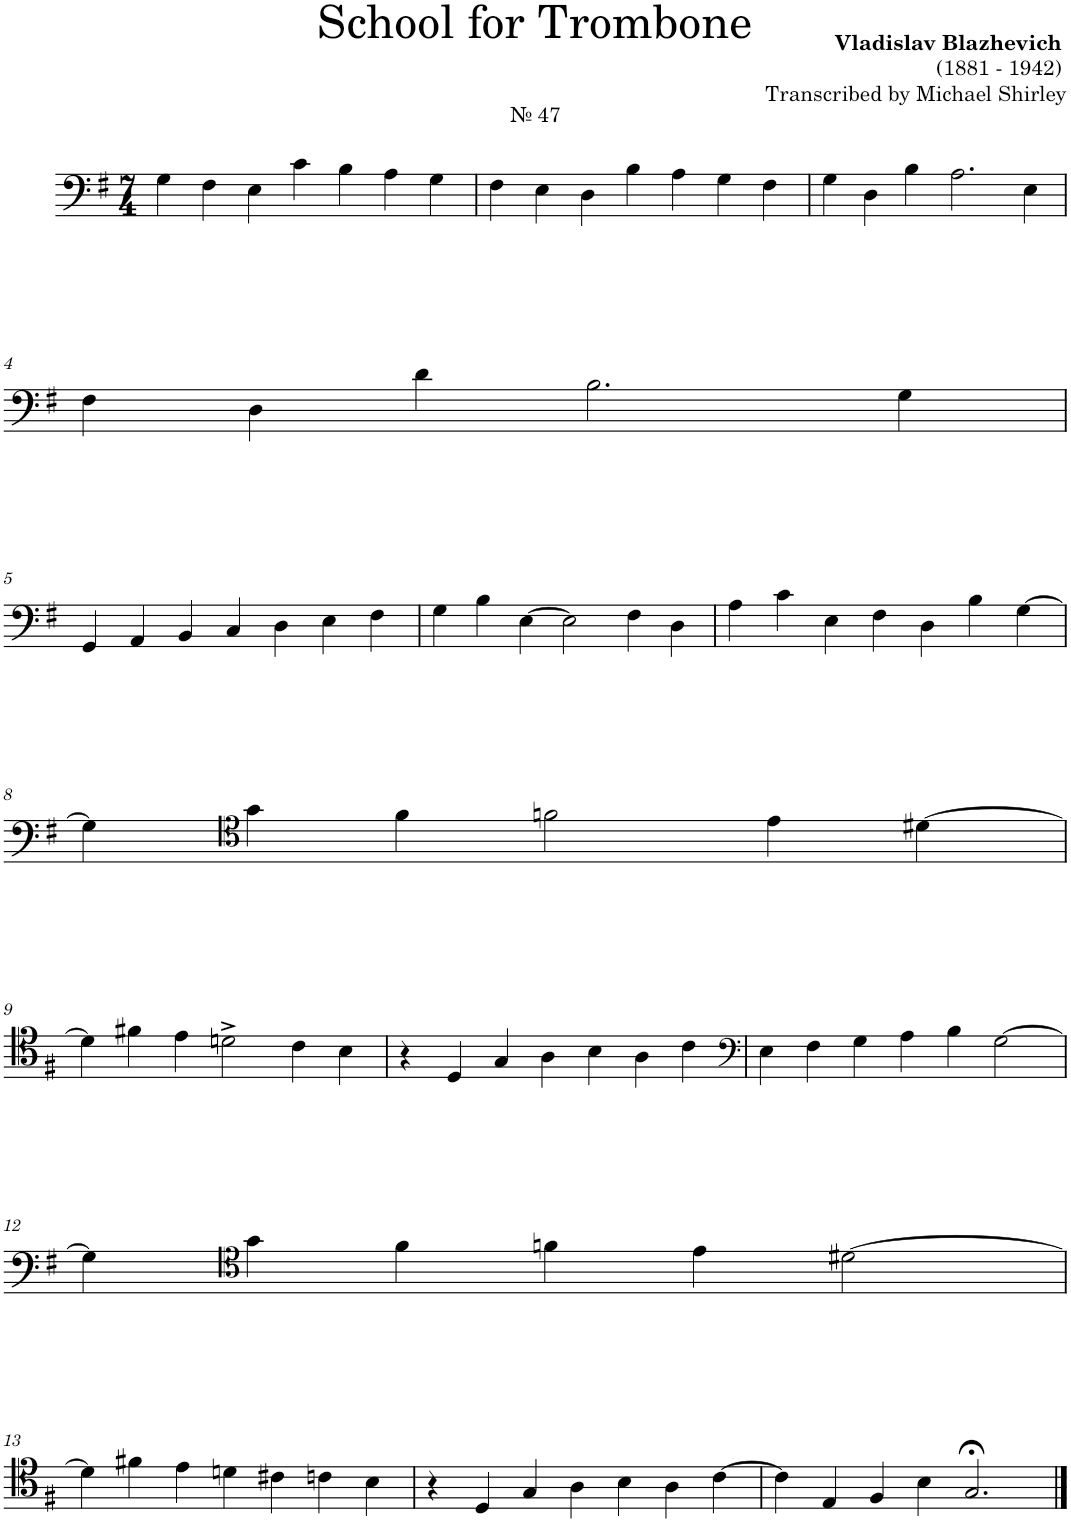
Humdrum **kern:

**kern
*part1
*staff1
*I"Trombone
*I'Tbn.
*clefF4
*k[f#]
*M7/4
=1
!LO:TX:a:t=№ 47
4G\
4F#\
4E\
4c\
4B\
4A\
4G\
=2
4F#\
4E\
4D\
4B\
4A\
4G\
4F#\
=3
4G\
4D\
4B\
2.A\
4E\
!!LO:LB:g=z
=4
4F#\
4D\
4d\
2.B\
4G\
!!LO:LB:g=z
=5
4GG/
4AA/
4BB/
4C/
4D\
4E\
4F#\
=6
4G\
4B\
[4E\
2E\]
4F#\
4D\
=7
4A\
4c\
4E\
4F#\
4D\
4B\
[4G\
!!LO:LB:g=z
=8
4G\]
*clefC4
4g\
4f#\
2fn\
4e\
[4d#X\
!!LO:LB:g=z
=9
4d#\]
4f#X\
4e\
2dn^\
4c\
4B\
=10
4r
4D/
4G/
4A\
4B\
4A\
4c\
=11
*clefF4
4E\
4F#\
4G\
4A\
4B\
[2G\
!!LO:LB:g=z
=12
4G\]
*clefC4
4g\
4f#\
4fn\
4e\
[2d#X\
!!LO:LB:g=z
=13
4d#\]
4f#X\
4e\
4dn\
4c#X\
4cn\
4B\
=14
4r
4D/
4G/
4A\
4B\
4A\
[4c\
=15
4c\]
4E/
4F#/
4B\
2.G;</
==
*-
